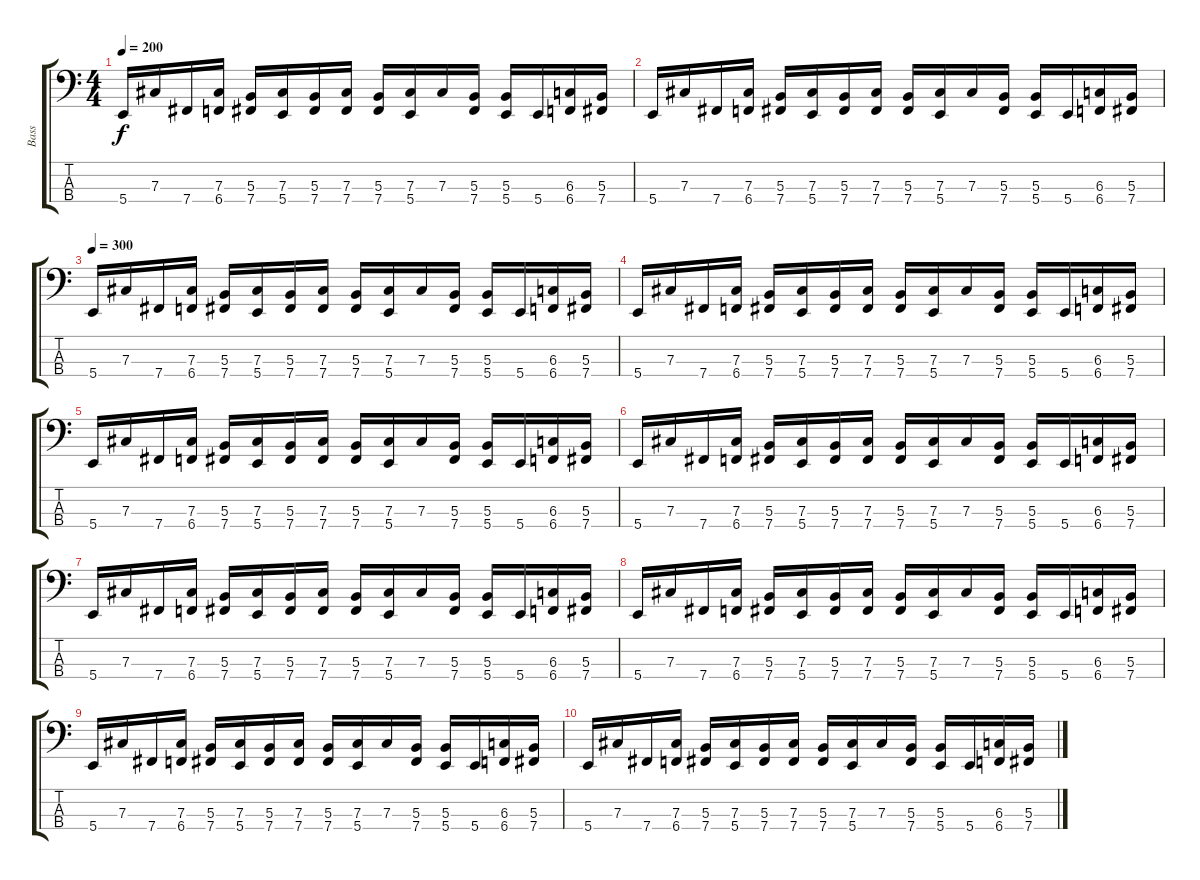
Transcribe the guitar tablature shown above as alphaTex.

\track ("Bass" "Bass") {instrument slapbass1}
\staff {score tabs}
\tuning (E2 B1 Gb1 B0) {hide}
\ts (4 4)
\tempo 200
\clef f4
\ks c
5.4.16{dy f} 7.3.16 7.4.16 (7.3 6.4).16 (5.3 7.4).16 (7.3 5.4).16 (5.3 7.4).16 (7.3 7.4).16 (5.3 7.4).16 (7.3 5.4).16 7.3.16 (5.3 7.4).16 (5.3 5.4).16 5.4.16 (6.3 6.4).16 (5.3 7.4).16 |
5.4.16 7.3.16 7.4.16 (7.3 6.4).16 (5.3 7.4).16 (7.3 5.4).16 (5.3 7.4).16 (7.3 7.4).16 (5.3 7.4).16 (7.3 5.4).16 7.3.16 (5.3 7.4).16 (5.3 5.4).16 5.4.16 (6.3 6.4).16 (5.3 7.4).16 |
\tempo 300
5.4.16 7.3.16 7.4.16 (7.3 6.4).16 (5.3 7.4).16 (7.3 5.4).16 (5.3 7.4).16 (7.3 7.4).16 (5.3 7.4).16 (7.3 5.4).16 7.3.16 (5.3 7.4).16 (5.3 5.4).16 5.4.16 (6.3 6.4).16 (5.3 7.4).16 |
5.4.16 7.3.16 7.4.16 (7.3 6.4).16 (5.3 7.4).16 (7.3 5.4).16 (5.3 7.4).16 (7.3 7.4).16 (5.3 7.4).16 (7.3 5.4).16 7.3.16 (5.3 7.4).16 (5.3 5.4).16 5.4.16 (6.3 6.4).16 (5.3 7.4).16 |
5.4.16 7.3.16 7.4.16 (7.3 6.4).16 (5.3 7.4).16 (7.3 5.4).16 (5.3 7.4).16 (7.3 7.4).16 (5.3 7.4).16 (7.3 5.4).16 7.3.16 (5.3 7.4).16 (5.3 5.4).16 5.4.16 (6.3 6.4).16 (5.3 7.4).16 |
5.4.16 7.3.16 7.4.16 (7.3 6.4).16 (5.3 7.4).16 (7.3 5.4).16 (5.3 7.4).16 (7.3 7.4).16 (5.3 7.4).16 (7.3 5.4).16 7.3.16 (5.3 7.4).16 (5.3 5.4).16 5.4.16 (6.3 6.4).16 (5.3 7.4).16 |
5.4.16 7.3.16 7.4.16 (7.3 6.4).16 (5.3 7.4).16 (7.3 5.4).16 (5.3 7.4).16 (7.3 7.4).16 (5.3 7.4).16 (7.3 5.4).16 7.3.16 (5.3 7.4).16 (5.3 5.4).16 5.4.16 (6.3 6.4).16 (5.3 7.4).16 |
5.4.16 7.3.16 7.4.16 (7.3 6.4).16 (5.3 7.4).16 (7.3 5.4).16 (5.3 7.4).16 (7.3 7.4).16 (5.3 7.4).16 (7.3 5.4).16 7.3.16 (5.3 7.4).16 (5.3 5.4).16 5.4.16 (6.3 6.4).16 (5.3 7.4).16 |
5.4.16 7.3.16 7.4.16 (7.3 6.4).16 (5.3 7.4).16 (7.3 5.4).16 (5.3 7.4).16 (7.3 7.4).16 (5.3 7.4).16 (7.3 5.4).16 7.3.16 (5.3 7.4).16 (5.3 5.4).16 5.4.16 (6.3 6.4).16 (5.3 7.4).16 |
5.4.16 7.3.16 7.4.16 (7.3 6.4).16 (5.3 7.4).16 (7.3 5.4).16 (5.3 7.4).16 (7.3 7.4).16 (5.3 7.4).16 (7.3 5.4).16 7.3.16 (5.3 7.4).16 (5.3 5.4).16 5.4.16 (6.3 6.4).16 (5.3 7.4).16
